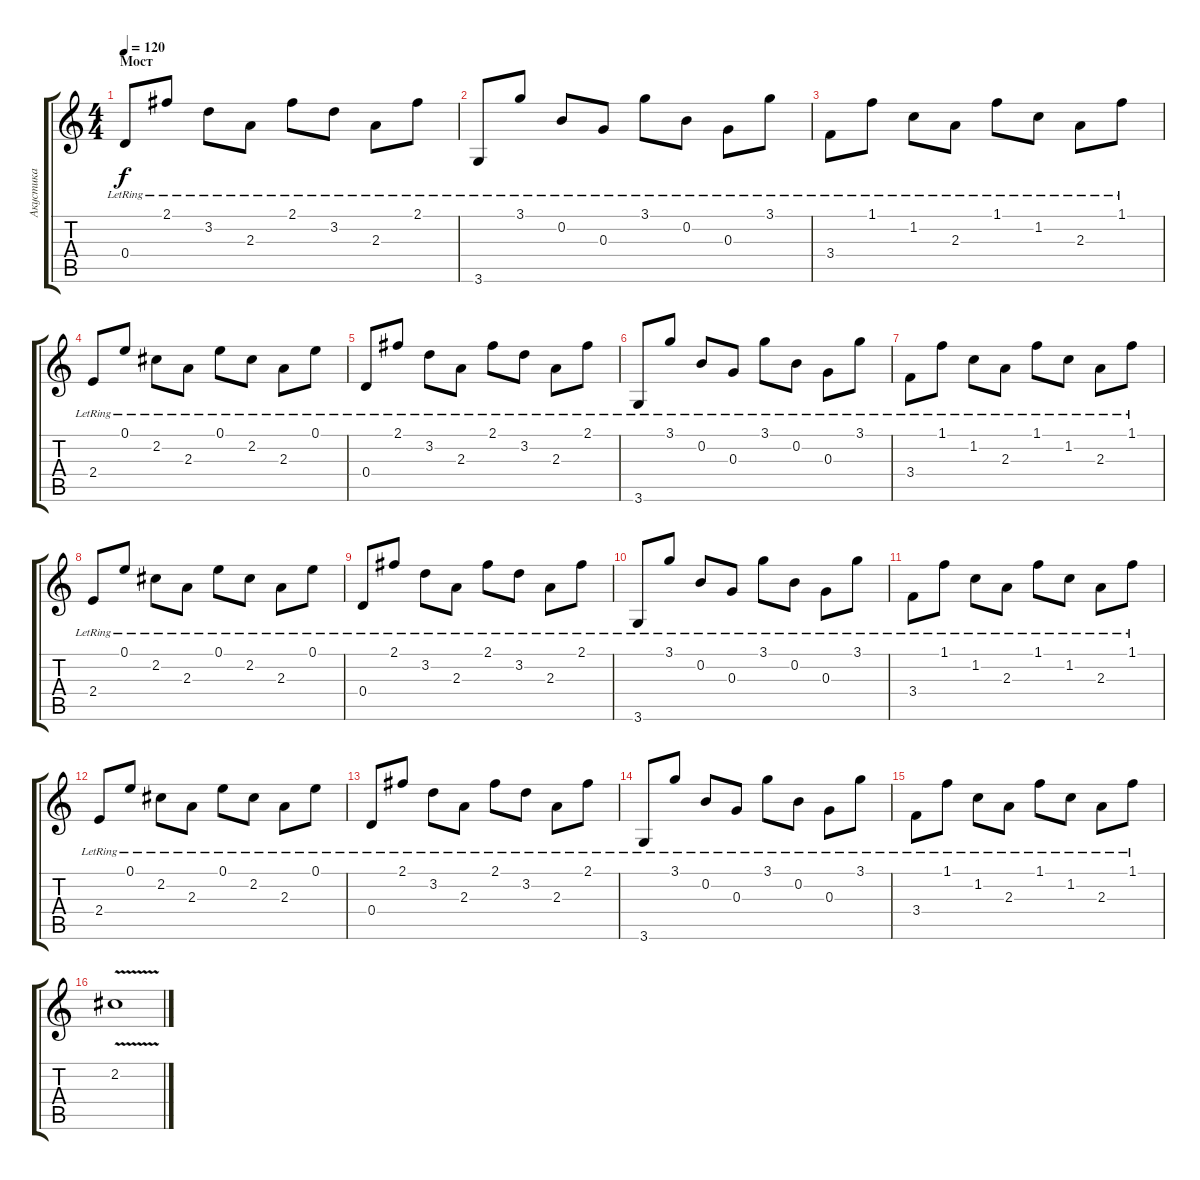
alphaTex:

\track ("Акустика" "Акустика") {instrument acousticguitarnylon}
\staff {score tabs}
\tuning (E4 B3 G3 D3 A2 E2) {hide}
\ts (4 4)
\section ("" "Мост")
\tempo 120
\clef g2
\ks c
0.4{lr}.8{dy f} 2.1{lr}.8 3.2{lr}.8 2.3{lr}.8 2.1{lr}.8 3.2{lr}.8 2.3{lr}.8 2.1{lr}.8 |
3.6{lr}.8 3.1{lr}.8 0.2{lr}.8 0.3{lr}.8 3.1{lr}.8 0.2{lr}.8 0.3{lr}.8 3.1{lr}.8 |
3.4{lr}.8 1.1{lr}.8 1.2{lr}.8 2.3{lr}.8 1.1{lr}.8 1.2{lr}.8 2.3{lr}.8 1.1{lr}.8 |
2.4{lr}.8 0.1{lr}.8 2.2{lr}.8 2.3{lr}.8 0.1{lr}.8 2.2{lr}.8 2.3{lr}.8 0.1{lr}.8 |
0.4{lr}.8 2.1{lr}.8 3.2{lr}.8 2.3{lr}.8 2.1{lr}.8 3.2{lr}.8 2.3{lr}.8 2.1{lr}.8 |
3.6{lr}.8 3.1{lr}.8 0.2{lr}.8 0.3{lr}.8 3.1{lr}.8 0.2{lr}.8 0.3{lr}.8 3.1{lr}.8 |
3.4{lr}.8 1.1{lr}.8 1.2{lr}.8 2.3{lr}.8 1.1{lr}.8 1.2{lr}.8 2.3{lr}.8 1.1{lr}.8 |
2.4{lr}.8 0.1{lr}.8 2.2{lr}.8 2.3{lr}.8 0.1{lr}.8 2.2{lr}.8 2.3{lr}.8 0.1{lr}.8 |
0.4{lr}.8 2.1{lr}.8 3.2{lr}.8 2.3{lr}.8 2.1{lr}.8 3.2{lr}.8 2.3{lr}.8 2.1{lr}.8 |
3.6{lr}.8 3.1{lr}.8 0.2{lr}.8 0.3{lr}.8 3.1{lr}.8 0.2{lr}.8 0.3{lr}.8 3.1{lr}.8 |
3.4{lr}.8 1.1{lr}.8 1.2{lr}.8 2.3{lr}.8 1.1{lr}.8 1.2{lr}.8 2.3{lr}.8 1.1{lr}.8 |
2.4{lr}.8 0.1{lr}.8 2.2{lr}.8 2.3{lr}.8 0.1{lr}.8 2.2{lr}.8 2.3{lr}.8 0.1{lr}.8 |
0.4{lr}.8 2.1{lr}.8 3.2{lr}.8 2.3{lr}.8 2.1{lr}.8 3.2{lr}.8 2.3{lr}.8 2.1{lr}.8 |
3.6{lr}.8 3.1{lr}.8 0.2{lr}.8 0.3{lr}.8 3.1{lr}.8 0.2{lr}.8 0.3{lr}.8 3.1{lr}.8 |
3.4{lr}.8 1.1{lr}.8 1.2{lr}.8 2.3{lr}.8 1.1{lr}.8 1.2{lr}.8 2.3{lr}.8 1.1{lr}.8 |
2.2{v}.1
